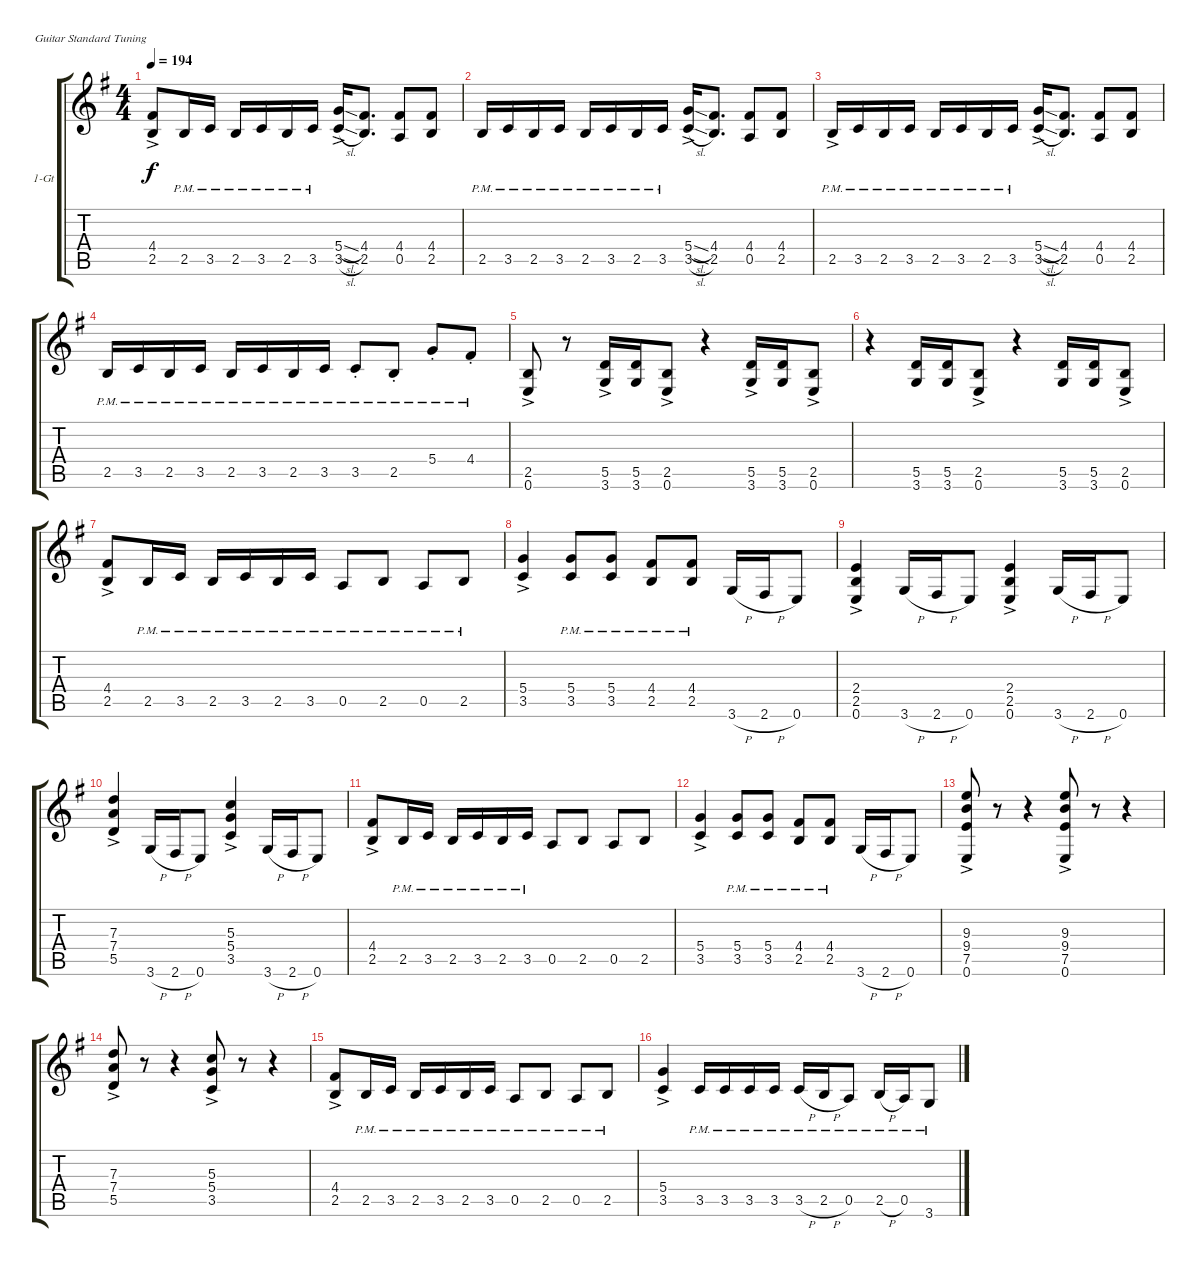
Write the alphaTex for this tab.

\bracketExtendMode groupsimilarinstruments
\firstSystemTrackNameOrientation horizontal
\otherSystemsTrackNameOrientation horizontal
\track ("1-Gt" "1-Gt") {instrument distortionguitar}
\staff {score tabs}
\tuning (E4 B3 G3 D3 A2 E2)
\ts (4 4)
\tempo 194
\clef g2
\scale
1.05549
\ks g
(4.4{ac} 2.5{ac}).8{dy f} 2.5{pm}.16 3.5{pm}.16 2.5{pm}.16 3.5{pm}.16 2.5{pm}.16 3.5{pm}.16 (5.4{sl ac} 3.5{sl ac}).16 (4.4 2.5).8{d} (4.4 0.5).8 (4.4 2.5).8 |
\scale
0.944515 2.5{pm}.16 3.5{pm}.16 2.5{pm}.16 3.5{pm}.16 2.5{pm}.16 3.5{pm}.16 2.5{pm}.16 3.5{pm}.16 (5.4{sl ac} 3.5{sl ac}).16 (4.4 2.5).8{d} (4.4 0.5).8 (4.4 2.5).8 |
\scale
1.05549 2.5{ac pm}.16 3.5{pm}.16 2.5{pm}.16 3.5{pm}.16 2.5{pm}.16 3.5{pm}.16 2.5{pm}.16 3.5{pm}.16 (5.4{sl ac} 3.5{sl}).16 (4.4 2.5).8{d} (4.4 0.5).8 (4.4 2.5).8 |
\scale
0.944515 2.5{pm}.16 3.5{pm}.16 2.5{pm}.16 3.5{pm}.16 2.5{pm}.16 3.5{pm}.16 2.5{pm}.16 3.5{pm}.16 3.5{pm st}.8 2.5{pm st}.8 5.4{pm st}.8 4.4{pm st}.8 |
\scale
1.05549 (2.5{ac} 0.6{ac}).8 r.8 (5.5{ac} 3.6{ac}).16 (5.5 3.6).16 (2.5{ac} 0.6{ac}).8 r.4 (5.5{ac} 3.6{ac}).16 (5.5 3.6).16 (2.5{ac} 0.6{ac}).8 |
\scale
0.944515 r.4 (5.5 3.6).16 (5.5 3.6).16 (2.5{ac} 0.6{ac}).8 r.4 (5.5 3.6).16 (5.5 3.6).16 (2.5{ac} 0.6{ac}).8 |
\scale
1.05549 (4.4{ac} 2.5{ac}).8 2.5{pm}.16 3.5{pm}.16 2.5{pm}.16 3.5{pm}.16 2.5{pm}.16 3.5{pm}.16 0.5{pm}.8 2.5{pm}.8 0.5{pm}.8 2.5{pm}.8 |
\scale
0.944515 (5.4{ac} 3.5{ac}).4 (5.4{pm} 3.5{pm}).8 (5.4{pm} 3.5{pm}).8 (4.4{pm} 2.5{pm}).8 (4.4{pm} 2.5{pm}).8 3.6{h}.16 2.6{h}.16 0.6.8 |
\scale
1.05549 (2.4{ac} 2.5{ac} 0.6{ac}).4 3.6{h}.16 2.6{h}.16 0.6.8 (2.4{ac} 2.5{ac} 0.6{ac}).4 3.6{h}.16 2.6{h}.16 0.6.8 |
\scale
0.944515 (7.3{ac} 7.4{ac} 5.5{ac}).4 3.6{h}.16 2.6{h}.16 0.6.8 (5.3{ac} 5.4{ac} 3.5{ac}).4 3.6{h}.16 2.6{h}.16 0.6.8 |
\scale
1.05549 (4.4{ac} 2.5{ac}).8 2.5{pm}.16 3.5{pm}.16 2.5{pm}.16 3.5{pm}.16 2.5{pm}.16 3.5{pm}.16 0.5.8 2.5.8 0.5.8 2.5.8 |
\scale
0.944515 (5.4{ac} 3.5{ac}).4 (5.4{pm} 3.5{pm}).8 (5.4{pm} 3.5{pm}).8 (4.4{pm} 2.5{pm}).8 (4.4{pm} 2.5{pm}).8 3.6{h}.16 2.6{h}.16 0.6.8 |
\scale
1.05549 (9.3{ac} 9.4{ac} 7.5{ac} 0.6{ac}).8 r.8 r.4 (9.3{ac} 9.4{ac} 7.5{ac} 0.6{ac}).8 r.8 r.4 |
\scale
0.944515 (7.3{ac} 7.4{ac} 5.5{ac}).8 r.8 r.4 (5.3{ac} 5.4{ac} 3.5{ac}).8 r.8 r.4 |
\scale
1.05549 (4.4{ac} 2.5{ac}).8 2.5{pm}.16 3.5{pm}.16 2.5{pm}.16 3.5{pm}.16 2.5{pm}.16 3.5{pm}.16 0.5{pm}.8 2.5{pm}.8 0.5{pm}.8 2.5{pm}.8 |
\scale
0.944515 (5.4{ac} 3.5{ac}).4 3.5{pm}.16 3.5{pm}.16 3.5{pm}.16 3.5{pm}.16 3.5{h pm}.16 2.5{h pm}.16 0.5{pm}.8 2.5{h pm}.16 0.5{pm}.16 3.6{pm}.8
